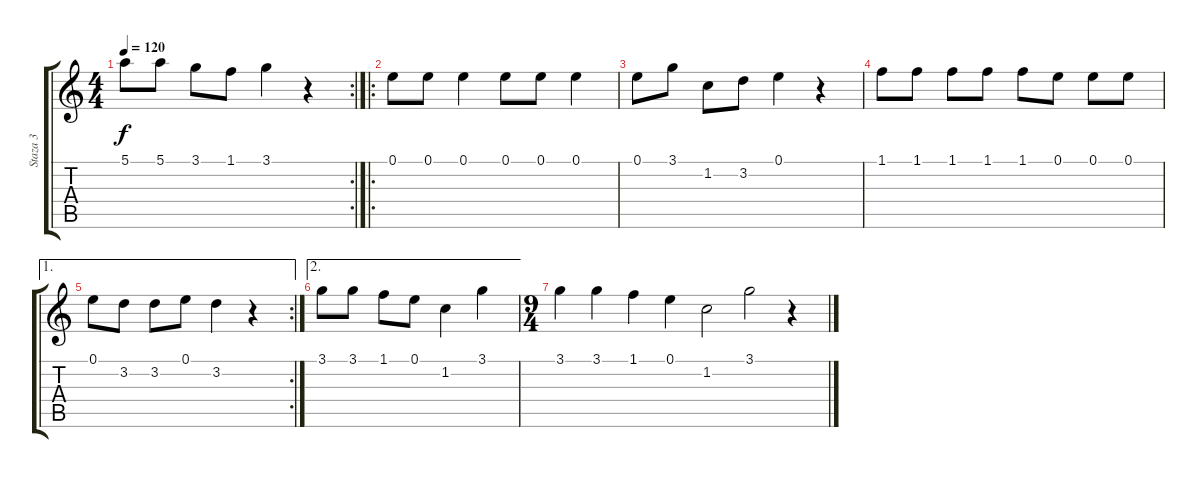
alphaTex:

\track ("Staza 3" "Staza 3") {instrument overdrivenguitar}
\staff {score tabs}
\tuning (E4 B3 G3 D3 A2 E2) {hide}
\rc 2
\ts (4 4)
\tempo 120
\clef g2
\ks c
5.1.8{dy f} 5.1.8 3.1.8 1.1.8 3.1.4 r.4 |
\ro
0.1.8 0.1.8 0.1.4 0.1.8 0.1.8 0.1.4 |
0.1.8 3.1.8 1.2.8 3.2.8 0.1.4 r.4 |
1.1.8 1.1.8 1.1.8 1.1.8 1.1.8 0.1.8 0.1.8 0.1.8 |
\ae 1
\rc 2
0.1.8 3.2.8 3.2.8 0.1.8 3.2.4 r.4 |
\ae 2
3.1.8 3.1.8 1.1.8 0.1.8 1.2.4 3.1.4 |
\ts (9 4)
3.1.4 3.1.4 1.1.4 0.1.4 1.2.2 3.1.2 r.4
